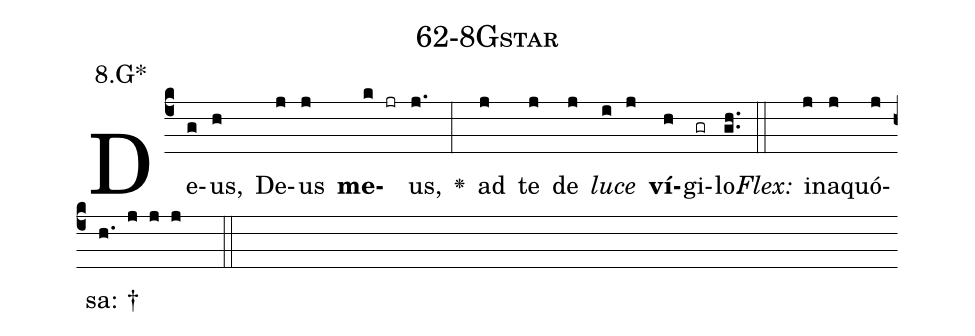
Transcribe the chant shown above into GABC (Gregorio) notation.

name: 62-8Gstar;
annotation: 8.G*;
%%
(c4)De(g)us,(h) De(j)us(j) <b>me</b>(k jr)us,(j.) <v>\greheightstar</v>(:) ad(j) te(j) de(j) <i>lu</i>(i)<i>ce</i>(j) <b>ví</b>(h)gi(gr)lo.(gh..) (::)
<i>Flex:</i>()  in(j)a(j)quó(j)sa: †(h. j j j  ::)

%E(j) u(j) o(i) u(j) a(h) e.(gh..) (::)
